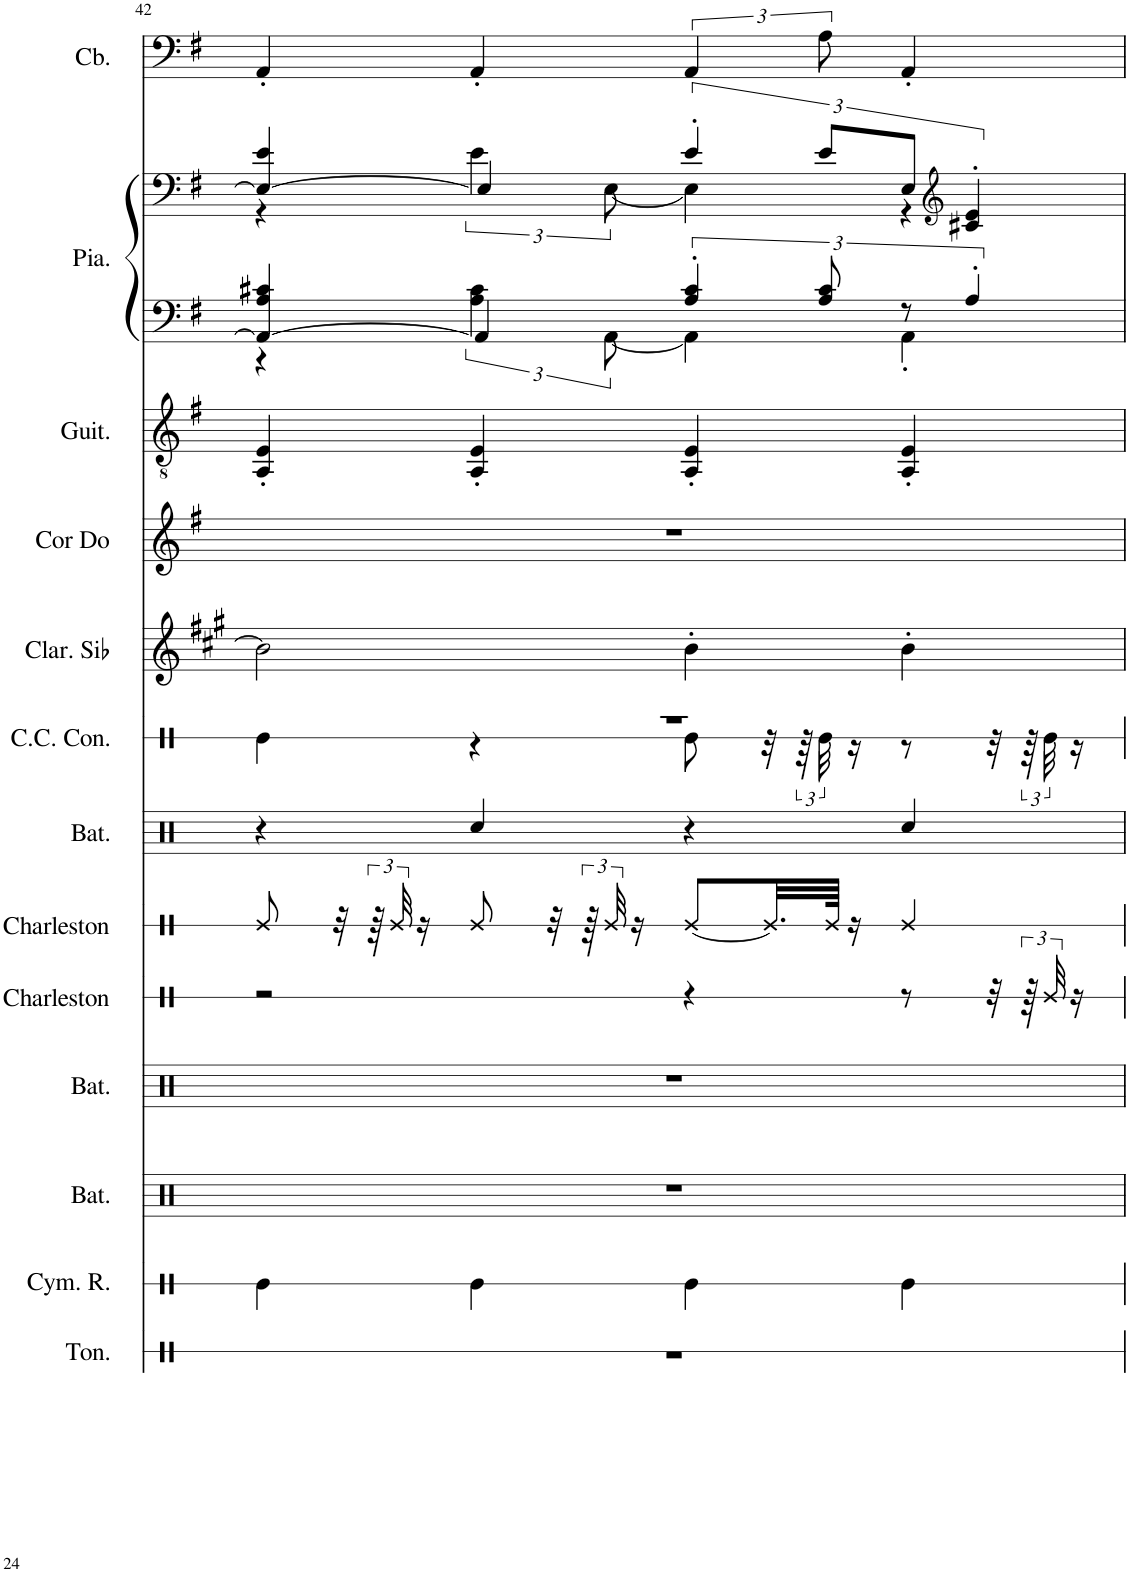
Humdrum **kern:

**kern	**kern	**kern	**kern	**kern	**kern	**kern	**kern	**kern	**kern	**kern	**kern	**kern	**kern
*part13	*part12	*part11	*part10	*part9	*part8	*part7	*part6	*part5	*part4	*part3	*part2	*part2	*part1
*staff14	*staff13	*staff12	*staff11	*staff10	*staff9	*staff8	*staff7	*staff6	*staff5	*staff4	*staff3	*staff2	*staff1
*I"Tonnerre	*I"Cymbale ride	*I"Batterie	*I"Batterie	*I"Charleston	*I"Charleston	*I"Batterie	*I"Caisse claire de concert, Drums	*I"Clarinette en Sib	*I"Cor Alto en Do, French Horn	*I"Guitare à 7 cordes, Acoustic Guitar (nylon)	*I"Piano, Acoustic Grand Piano	*	*I"Contrebasse, Acoustic Bass
*I'Ton.	*I'Cym. R.	*I'Bat.	*I'Bat.	*I'Charleston	*I'Charleston	*I'Bat.	*I'C.C. Con.	*I'Clar. Sib	*I'Cor Do	*I'Guit.	*I'Pia.	*	*I'Cb.
!!LO:PB:g=z
*clefX	*clefX	*clefX	*clefX	*clefX	*clefX	*clefX	*clefX	*clefG2	*clefG2	*clefGv2	*clefF4	*clefF4	*clefF4
*	*	*	*	*	*	*	*	*Trd1c2	*Trd4c7	*	*	*	*Trd7c12
*k[]	*k[]	*k[]	*k[]	*k[]	*k[]	*k[]	*k[]	*k[f#c#g#]	*k[f#]	*k[f#]	*k[f#]	*k[f#]	*k[f#]
*M4/4	*M4/4	*M4/4	*M4/4	*M4/4	*M4/4	*M4/4	*M4/4	*M4/4	*M4/4	*M4/4	*M4/4	*M4/4	*M4/4
=42	=42	=42	=42	=42	=42	=42	=42	=42	=42	=42	=42	=42	=42
*	*	*	*	*	*	*	*^	*	*	*	*^	*^	*
1r	4Re\	1r	1r	2r	8Re/	4r	1r	4Re\	2b\]	1r	4AA/' 4E/'	4AA/_ 4A/ 4c#X/	4r	4E/_ 4e/	4r	4AA'/
.	.	.	.	.	32r	.	.	.	.	.	.	.	.	.	.	.
.	.	.	.	.	96r	.	.	.	.	.	.	.	.	.	.	.
.	.	.	.	.	48Re/	.	.	.	.	.	.	.	.	.	.	.
.	.	.	.	.	16r	.	.	.	.	.	.	.	.	.	.	.
.	4Re\	.	.	.	8Re/	4Rcc/	.	4r	.	.	4AA/' 4E/'	4AA/]	6A\ 6c#\	4E/]	6e\	4AA'/
.	.	.	.	.	32r	.	.	.	.	.	.	.	.	.	.	.
.	.	.	.	.	96r	.	.	.	.	.	.	.	.	.	.	.
.	.	.	.	.	48Re/	.	.	.	.	.	.	.	[12AA\	.	[12E\	.
.	.	.	.	.	16r	.	.	.	.	.	.	.	.	.	.	.
.	4Re\	.	.	4r	[8Re/L	4r	.	8Re\	4b'\	.	4AA/' 4E/'	6A/' 6c#/'	4AA\]	6e'/	4E\]	6AA/
.	.	.	.	.	32.Re/LL]	.	.	32r	.	.	.	.	.	.	.	.
.	.	.	.	.	.	.	.	96r	.	.	.	.	.	.	.	.
.	.	.	.	.	.	.	.	48Re\	.	.	.	12A/ 12c#/	.	12e/L	.	12A\
.	.	.	.	.	64Re/JJJk	.	.	.	.	.	.	.	.	.	.	.
.	.	.	.	.	16r	.	.	16r	.	.	.	.	.	.	.	.
.	4Re\	.	.	8r	4Re/	4Rcc/	.	8r	4b'\	.	4AA/' 4E/'	12r	4AA'\	12E/J	4r	4AA'/
*	*	*	*	*	*	*	*	*	*	*	*	*	*	*clefG2	*	*
.	.	.	.	.	.	.	.	.	.	.	.	6A'/	.	6c#X/' 6e/'	.	.
.	.	.	.	32r	.	.	.	32r	.	.	.	.	.	.	.	.
.	.	.	.	96r	.	.	.	96r	.	.	.	.	.	.	.	.
.	.	.	.	48Re/	.	.	.	48Re\	.	.	.	.	.	.	.	.
.	.	.	.	16r	.	.	.	16r	.	.	.	.	.	.	.	.
*	*	*	*	*	*	*	*	*	*	*	*	*v	*v	*	*	*
*	*	*	*	*	*	*	*v	*v	*	*	*	*	*v	*v	*
=	=	=	=	=	=	=	=	=	=	=	=	=	=
*-	*-	*-	*-	*-	*-	*-	*-	*-	*-	*-	*-	*-	*-
